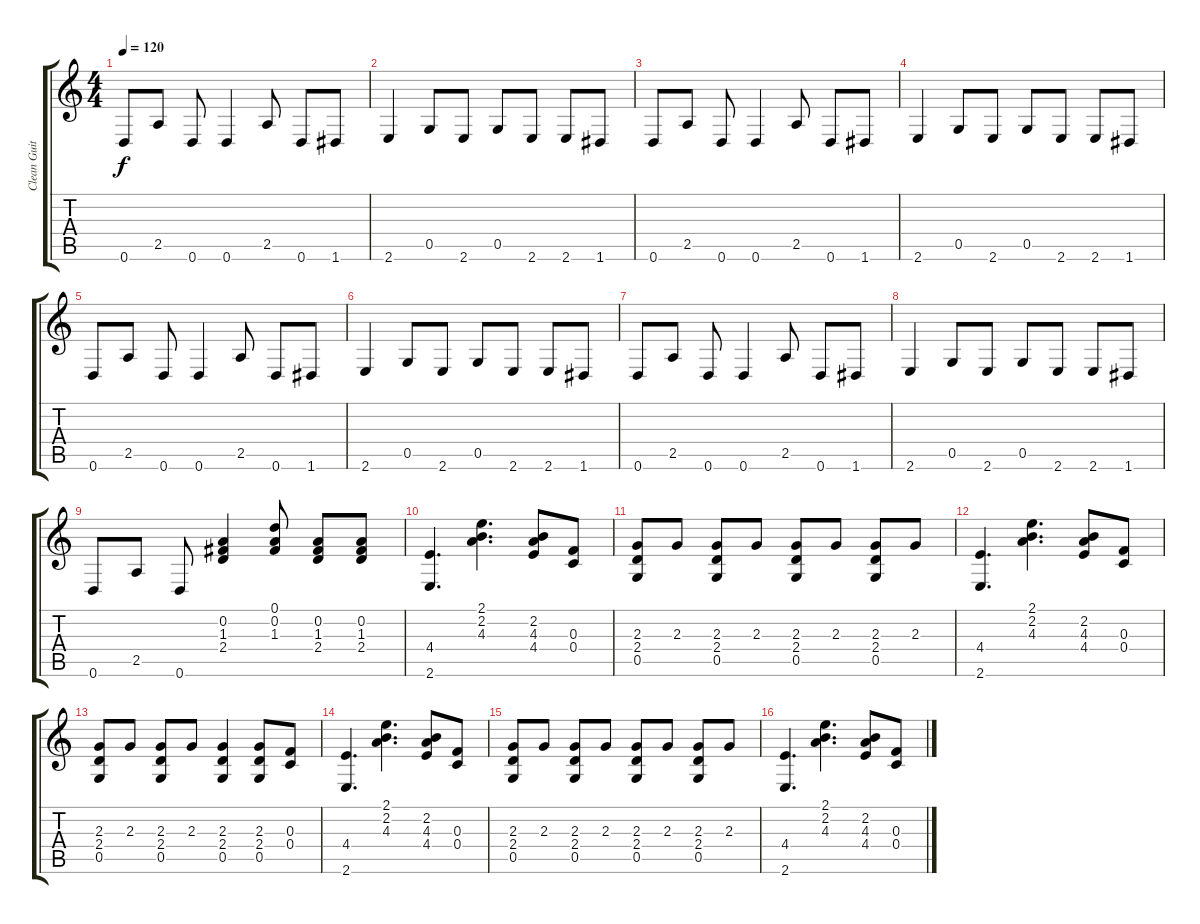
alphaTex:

\track ("Clean Guitar" "Clean Guit") {instrument electricguitarclean}
\staff {score tabs}
\tuning (D4 A3 F3 C3 G2 D2) {hide}
\ts (4 4)
\tempo 120
\clef g2
\ks c
0.6.8{dy f} 2.5.8 0.6.8 0.6.4 2.5.8 0.6.8 1.6.8 |
2.6.4 0.5.8 2.6.8 0.5.8 2.6.8 2.6.8 1.6.8 |
0.6.8 2.5.8 0.6.8 0.6.4 2.5.8 0.6.8 1.6.8 |
2.6.4 0.5.8 2.6.8 0.5.8 2.6.8 2.6.8 1.6.8 |
0.6.8 2.5.8 0.6.8 0.6.4 2.5.8 0.6.8 1.6.8 |
2.6.4 0.5.8 2.6.8 0.5.8 2.6.8 2.6.8 1.6.8 |
0.6.8 2.5.8 0.6.8 0.6.4 2.5.8 0.6.8 1.6.8 |
2.6.4 0.5.8 2.6.8 0.5.8 2.6.8 2.6.8 1.6.8 |
0.6.8 2.5.8 0.6.8 (0.2 1.3 2.4).4 (0.1 0.2 1.3).8 (0.2 1.3 2.4).8 (0.2 1.3 2.4).8 |
(4.4 2.6).4{d} (2.1 2.2 4.3).4{d} (2.2 4.3 4.4).8 (0.3 0.4).8 |
(2.3 2.4 0.5).8 2.3.8 (2.3 2.4 0.5).8 2.3.8 (2.3 2.4 0.5).8 2.3.8 (2.3 2.4 0.5).8 2.3.8 |
(4.4 2.6).4{d} (2.1 2.2 4.3).4{d} (2.2 4.3 4.4).8 (0.3 0.4).8 |
(2.3 2.4 0.5).8 2.3.8 (2.3 2.4 0.5).8 2.3.8 (2.3 2.4 0.5).4 (2.3 2.4 0.5).8 (0.3 0.4).8 |
(4.4 2.6).4{d} (2.1 2.2 4.3).4{d} (2.2 4.3 4.4).8 (0.3 0.4).8 |
(2.3 2.4 0.5).8 2.3.8 (2.3 2.4 0.5).8 2.3.8 (2.3 2.4 0.5).8 2.3.8 (2.3 2.4 0.5).8 2.3.8 |
(4.4 2.6).4{d} (2.1 2.2 4.3).4{d} (2.2 4.3 4.4).8 (0.3 0.4).8
